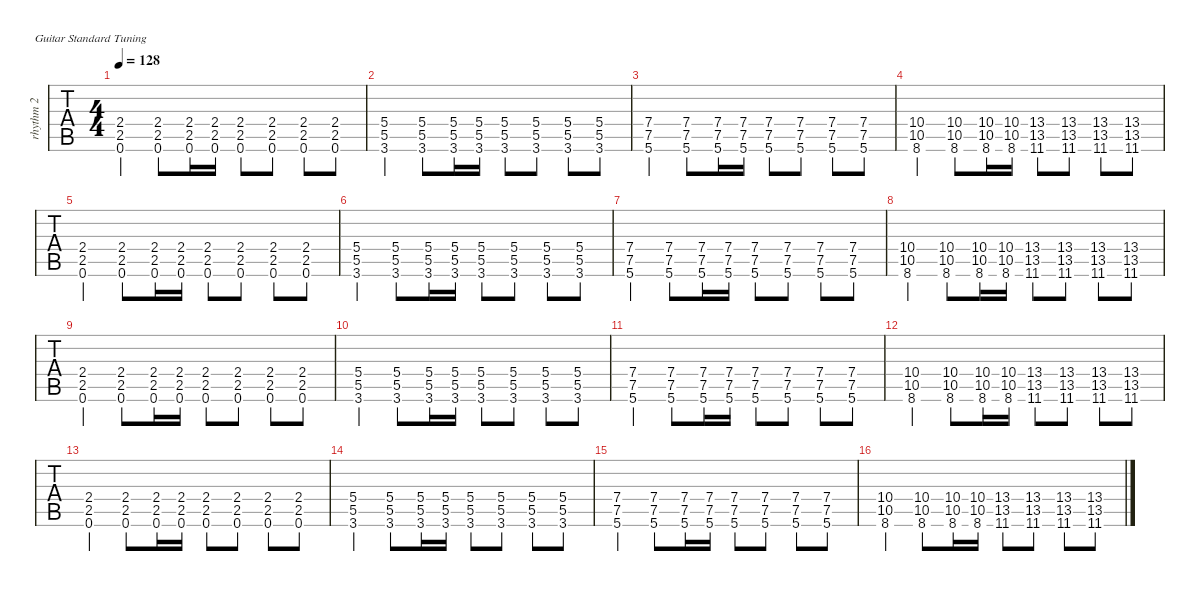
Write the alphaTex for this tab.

\defaultSystemsLayout 4
\hideDynamics
\bracketExtendMode nobrackets
\track ("Rhythm 2" "rhythm 2") {instrument distortionguitar}
\staff {tabs}
\tuning (E4 B3 G3 D3 A2 E2)
\ts (4 4)
\tempo 128
\clef g2
\ks c
(0.6 2.5 2.4).4{dy mf} (0.6 2.5 2.4).8 (0.6 2.5 2.4).16 (0.6 2.5 2.4).16 (0.6 2.5 2.4).8 (0.6 2.5 2.4).8 (0.6 2.5 2.4).8 (0.6 2.5 2.4).8 |
(3.6 5.5 5.4).4 (3.6 5.5 5.4).8 (3.6 5.5 5.4).16 (3.6 5.5 5.4).16 (3.6 5.5 5.4).8 (3.6 5.5 5.4).8 (3.6 5.5 5.4).8 (3.6 5.5 5.4).8 |
(5.6 7.5 7.4).4 (5.6 7.5 7.4).8 (5.6 7.5 7.4).16 (5.6 7.5 7.4).16 (5.6 7.5 7.4).8 (5.6 7.5 7.4).8 (5.6 7.5 7.4).8 (5.6 7.5 7.4).8 |
(8.6 10.5 10.4).4 (8.6 10.5 10.4).8 (8.6 10.5 10.4).16 (8.6 10.5 10.4).16 (11.6{acc #} 13.5{acc #} 13.4{acc #}).8 (11.6{acc #} 13.5{acc #} 13.4{acc #}).8 (11.6{acc #} 13.5{acc #} 13.4{acc #}).8 (11.6{acc #} 13.5{acc #} 13.4{acc #}).8 |
(0.6 2.5 2.4).4 (0.6 2.5 2.4).8 (0.6 2.5 2.4).16 (0.6 2.5 2.4).16 (0.6 2.5 2.4).8 (0.6 2.5 2.4).8 (0.6 2.5 2.4).8 (0.6 2.5 2.4).8 |
(3.6 5.5 5.4).4 (3.6 5.5 5.4).8 (3.6 5.5 5.4).16 (3.6 5.5 5.4).16 (3.6 5.5 5.4).8 (3.6 5.5 5.4).8 (3.6 5.5 5.4).8 (3.6 5.5 5.4).8 |
(5.6 7.5 7.4).4 (5.6 7.5 7.4).8 (5.6 7.5 7.4).16 (5.6 7.5 7.4).16 (5.6 7.5 7.4).8 (5.6 7.5 7.4).8 (5.6 7.5 7.4).8 (5.6 7.5 7.4).8 |
(8.6 10.5 10.4).4 (8.6 10.5 10.4).8 (8.6 10.5 10.4).16 (8.6 10.5 10.4).16 (11.6{acc #} 13.5{acc #} 13.4{acc #}).8 (11.6{acc #} 13.5{acc #} 13.4{acc #}).8 (11.6{acc #} 13.5{acc #} 13.4{acc #}).8 (11.6{acc #} 13.5{acc #} 13.4{acc #}).8 |
(0.6 2.5 2.4).4 (0.6 2.5 2.4).8 (0.6 2.5 2.4).16 (0.6 2.5 2.4).16 (0.6 2.5 2.4).8 (0.6 2.5 2.4).8 (0.6 2.5 2.4).8 (0.6 2.5 2.4).8 |
(3.6 5.5 5.4).4 (3.6 5.5 5.4).8 (3.6 5.5 5.4).16 (3.6 5.5 5.4).16 (3.6 5.5 5.4).8 (3.6 5.5 5.4).8 (3.6 5.5 5.4).8 (3.6 5.5 5.4).8 |
(5.6 7.5 7.4).4 (5.6 7.5 7.4).8 (5.6 7.5 7.4).16 (5.6 7.5 7.4).16 (5.6 7.5 7.4).8 (5.6 7.5 7.4).8 (5.6 7.5 7.4).8 (5.6 7.5 7.4).8 |
(8.6 10.5 10.4).4 (8.6 10.5 10.4).8 (8.6 10.5 10.4).16 (8.6 10.5 10.4).16 (11.6{acc #} 13.5{acc #} 13.4{acc #}).8 (11.6{acc #} 13.5{acc #} 13.4{acc #}).8 (11.6{acc #} 13.5{acc #} 13.4{acc #}).8 (11.6{acc #} 13.5{acc #} 13.4{acc #}).8 |
(0.6 2.5 2.4).4 (0.6 2.5 2.4).8 (0.6 2.5 2.4).16 (0.6 2.5 2.4).16 (0.6 2.5 2.4).8 (0.6 2.5 2.4).8 (0.6 2.5 2.4).8 (0.6 2.5 2.4).8 |
(3.6 5.5 5.4).4 (3.6 5.5 5.4).8 (3.6 5.5 5.4).16 (3.6 5.5 5.4).16 (3.6 5.5 5.4).8 (3.6 5.5 5.4).8 (3.6 5.5 5.4).8 (3.6 5.5 5.4).8 |
(5.6 7.5 7.4).4 (5.6 7.5 7.4).8 (5.6 7.5 7.4).16 (5.6 7.5 7.4).16 (5.6 7.5 7.4).8 (5.6 7.5 7.4).8 (5.6 7.5 7.4).8 (5.6 7.5 7.4).8 |
(8.6 10.5 10.4).4 (8.6 10.5 10.4).8 (8.6 10.5 10.4).16 (8.6 10.5 10.4).16 (11.6{acc #} 13.5{acc #} 13.4{acc #}).8 (11.6{acc #} 13.5{acc #} 13.4{acc #}).8 (11.6{acc #} 13.5{acc #} 13.4{acc #}).8 (11.6{acc #} 13.5{acc #} 13.4{acc #}).8
